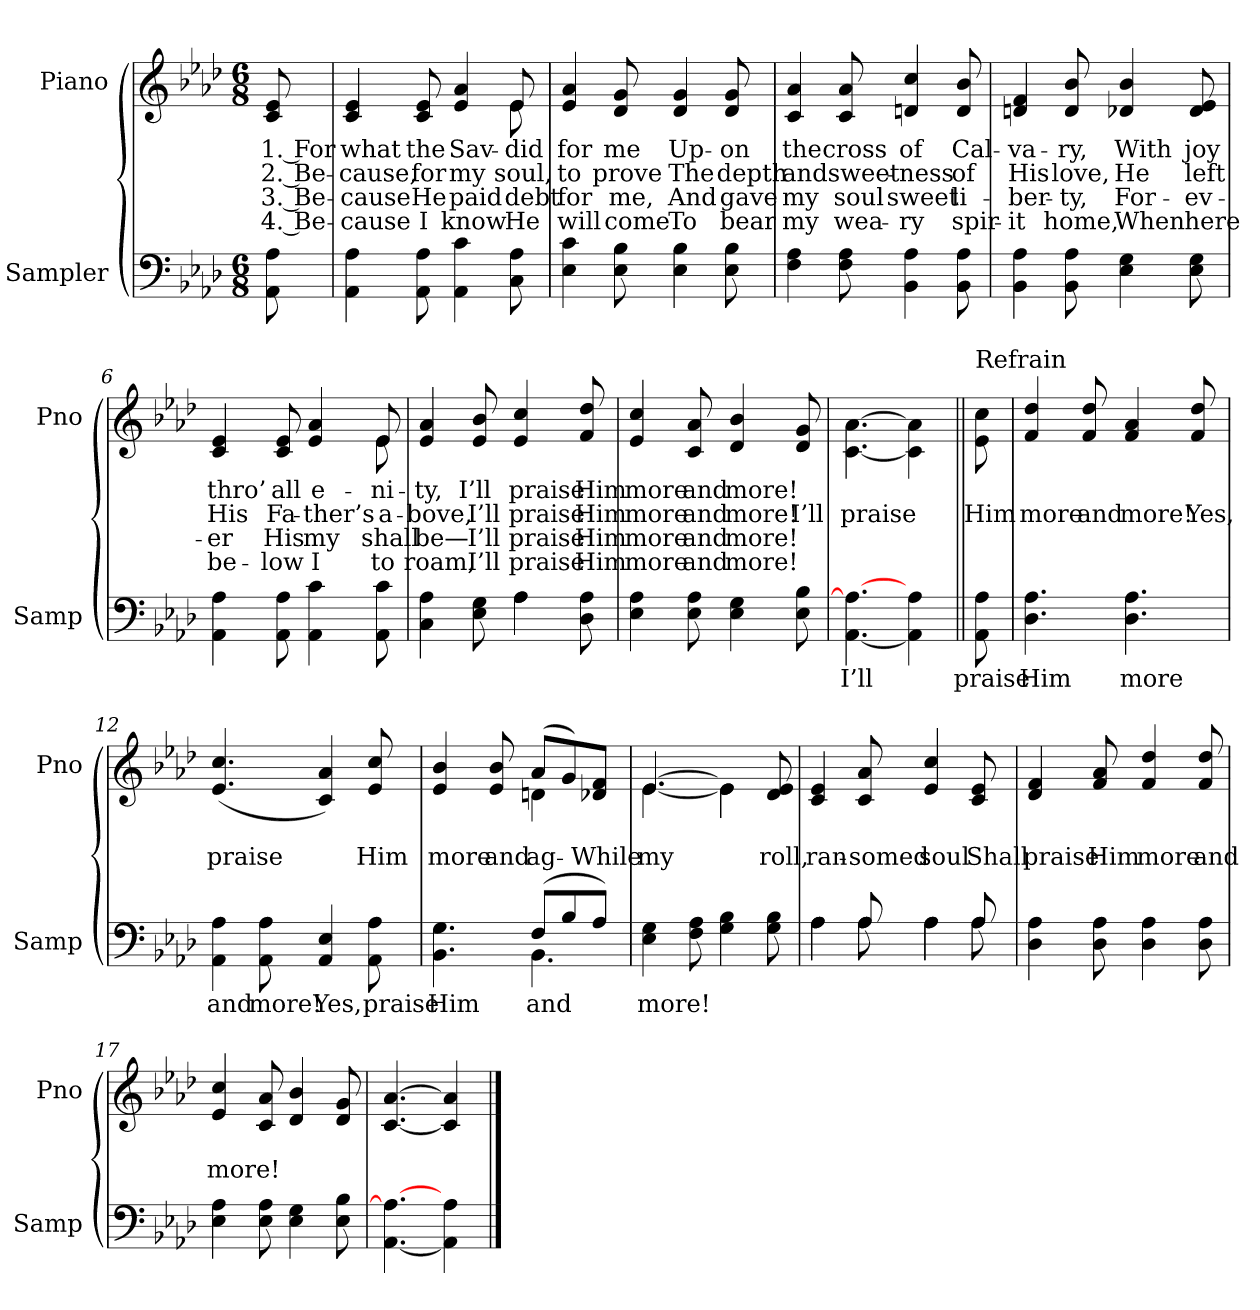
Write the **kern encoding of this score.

**kern	**text	**kern	**text	**text	**text	**text
*part2	*part2	*part1	*part1	*part1	*part1	*part1
*staff2	*staff2	*staff1	*staff1	*staff1	*staff1	*staff1
*I"Sampler	*	*I"Piano	*	*	*	*
*I'Samp	*	*I'Pno	*	*	*	*
*clefF4	*	*clefG2	*	*	*	*
*k[b-e-a-d-]	*	*k[b-e-a-d-]	*	*	*	*
*A-:	*	*A-:	*	*	*	*
*M6/8	*	*M6/8	*	*	*	*
=1	=1	=1	=1	=1	=1	=1
8AA- 8A-	.	8c 8e-	1. For	2. Be-	3. Be-	4. Be-
=2	=2	=2	=2	=2	=2	=2
*	*	*^	*	*	*	*
4AA- 4A-	.	4c 4e-	8ryy	what	-cause,	-cause	-cause
*	*	*v	*v	*	*	*	*
8AA- 8A-	.	8c 8e-	the	for	He	I
4AA- 4c	.	4e- 4a-	Sav-	my	paid	know
*	*	*^	*	*	*	*
8C 8A-	.	8e-/	8e-	did	soul,	debt	He
*	*	*v	*v	*	*	*	*
=3	=3	=3	=3	=3	=3	=3
4E- 4c	.	4e- 4a-	for	to	for	will
8E- 8B-	.	8d- 8g	me	prove	me,	come
4E- 4B-	.	4d- 4g	Up-	The	And	To
8E- 8B-	.	8d- 8g	-on	depth	gave	bear
=4	=4	=4	=4	=4	=4	=4
4F 4A-	.	4c 4a-	the	and	my	my
8F 8A-	.	8c 8a-	cross	sweet-	soul	wea-
4BB- 4A-	.	4dn 4cc	of	-ness	sweet	-ry
8BB- 8A-	.	8d 8b-	Cal-	of	li-	spir-
=5	=5	=5	=5	=5	=5	=5
4BB- 4A-	.	4dn 4f	-va-	His	-ber-	-it
8BB- 8A-	.	8d 8b-	-ry,	love,	-ty,	home,
4E- 4G	.	4d-X 4b-	With	He	For-	When
8E- 8G	.	8d- 8e-	joy	left	-ev-	here
=6	=6	=6	=6	=6	=6	=6
*	*	*^	*	*	*	*
4AA- 4A-	.	4c 4e-	8ryy	thro’	His	-er	be-
*	*	*v	*v	*	*	*	*
8AA- 8A-	.	8c 8e-	all	Fa-	His	-low
4AA- 4c	.	4e- 4a-	e-	-ther’s	my	I
*	*	*^	*	*	*	*
8AA- 8c	.	8e-/	8e-	-ni-	a-	shall	to
*	*	*v	*v	*	*	*	*
=7	=7	=7	=7	=7	=7	=7
*^	*	*	*	*	*	*
4C 4A-	4.ryy	.	4e- 4a-	-ty,	-bove,	be—	roam,
8E- 8G	.	.	8e- 8b-	I’ll	I’ll	I’ll	I’ll
4A-\	4A-	.	4e- 4cc	praise	praise	praise	praise
8D- 8A-	8ryy	.	8f 8dd-	Him	Him	Him	Him
*v	*v	*	*	*	*	*	*
=8	=8	=8	=8	=8	=8	=8
4E- 4A-	.	4e- 4cc	more	more	more	more
8E- 8A-	.	8c 8a-	and	and	and	and
4E- 4G	.	4d- 4b-	more!	more!	more!	more!
8E- 8B-	.	8d- 8g	.	I’ll	.	.
=9	=9	=9	=9	=9	=9	=9
[4.AA- 4.A-_	I’ll	[4.c\ [4.a-\	.	praise	.	.
4AA-] 4A-	.	4c\] 4a-\]	.	.	.	.
=10||	=10||	=10||	=10||	=10||	=10||	=10||
!	!	!LO:TX:t=Refrain	!	!	!	!
8AA- 8A-	praise	8e-\ 8cc\	.	Him	.	.
=11	=11	=11	=11	=11	=11	=11
4.D- 4.A-	Him	4f 4dd-	.	more	.	.
.	.	8f 8dd-	.	and	.	.
4.D- 4.A-	more	4f 4a-	.	more!	.	.
.	.	8f 8dd-	.	Yes,	.	.
=12	=12	=12	=12	=12	=12	=12
4AA- 4A-	and	(4.e- 4.cc	.	praise	.	.
8AA- 8A-	more!	.	.	.	.	.
4AA- 4E-	Yes,	4c 4a-)	.	.	.	.
8AA- 8A-	praise	8e- 8cc	.	Him	.	.
=13	=13	=13	=13	=13	=13	=13
*^	*	*^	*	*	*	*
4.BB- 4.G	4.ryy	Him	4e- 4b-	4.ryy	.	more	.	.
.	.	.	8e- 8b-	.	.	and	.	.
(8F/L	4.BB-	and	(8a-/L	4dn	.	ag-	.	.
8B-/	.	.	8g/)	.	.	.	.	.
8A-/J)	.	.	8d-/ 8f/J	8ryy	.	While	.	.
*v	*v	*	*	*	*	*	*	*
=14	=14	=14	=14	=14	=14	=14	=14
4E- 4G	more!	[4.e-/	[4.e-	.	my	.	.
8F 8A-	.	.	.	.	.	.	.
4G 4B-	.	4e-\]	4e-]	.	.	.	.
8G 8B-	.	8d- 8e-	8ryy	.	roll,	.	.
*	*	*v	*v	*	*	*	*
=15	=15	=15	=15	=15	=15	=15
*^	*	*	*	*	*	*
4A-\	4A-	.	4c 4e-	.	ran-	.	.
8A-/	8A-	.	8c 8a-	.	-somed	.	.
4A-\	4A-	.	4e- 4cc	.	soul	.	.
8A-/	8A-	.	8c 8e-	.	Shall	.	.
*v	*v	*	*	*	*	*	*
=16	=16	=16	=16	=16	=16	=16
4D- 4A-	.	4d- 4f	.	praise	.	.
8D- 8A-	.	8f 8a-	.	Him	.	.
4D- 4A-	.	4f 4dd-	.	more	.	.
8D- 8A-	.	8f 8dd-	.	and	.	.
=17	=17	=17	=17	=17	=17	=17
4E- 4A-	.	4e- 4cc	.	more!	.	.
8E- 8A-	.	8c 8a-	.	.	.	.
4E- 4G	.	4d- 4b-	.	.	.	.
8E- 8B-	.	8d- 8g	.	.	.	.
=18	=18	=18	=18	=18	=18	=18
[4.AA- 4.A-_	.	[4.c [4.a-	.	.	.	.
4AA-] 4A-	.	4c] 4a-]	.	.	.	.
==	==	==	==	==	==	==
*-	*-	*-	*-	*-	*-	*-
